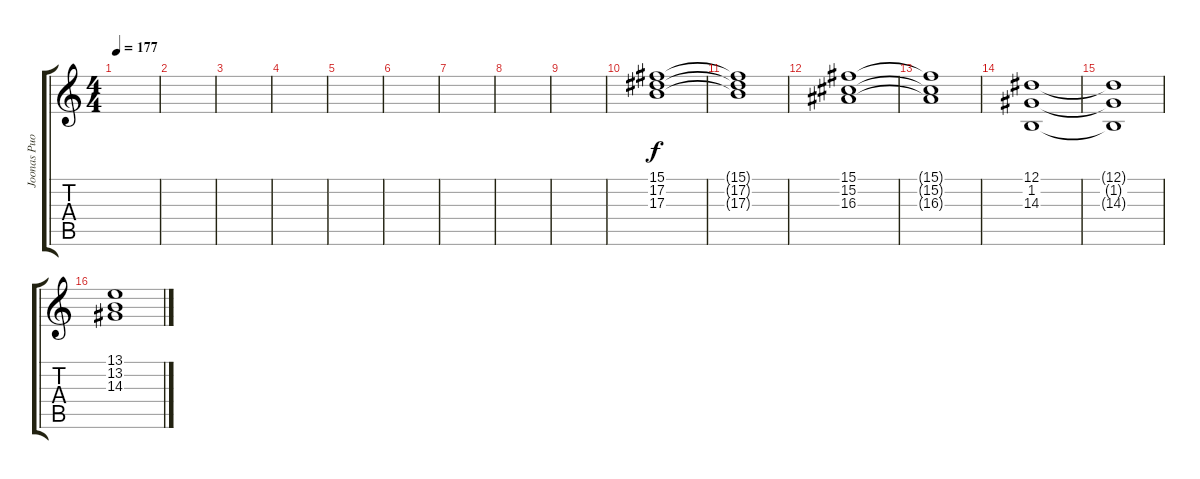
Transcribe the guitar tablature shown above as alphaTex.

\track ("Joonas Puolakka 1" "Joonas Puo") {instrument synthstrings1}
\staff {score tabs}
\tuning (Eb4 Bb3 Gb3 Db3 Ab2 Eb2) {hide}
\ts (4 4)
\tempo 177
\clef g2
\ks c
|
|
|
|
|
|
|
|
|
(15.1 17.2 17.3).1 |
(15.1{t} 17.2{t} 17.3{t}).1 |
(15.1 15.2 16.3).1 |
(15.1{t} 15.2{t} 16.3{t}).1 |
(12.1 1.2 14.3).1 |
(12.1{t} 1.2{t} 14.3{t}).1 |
(13.1 13.2 14.3).1
